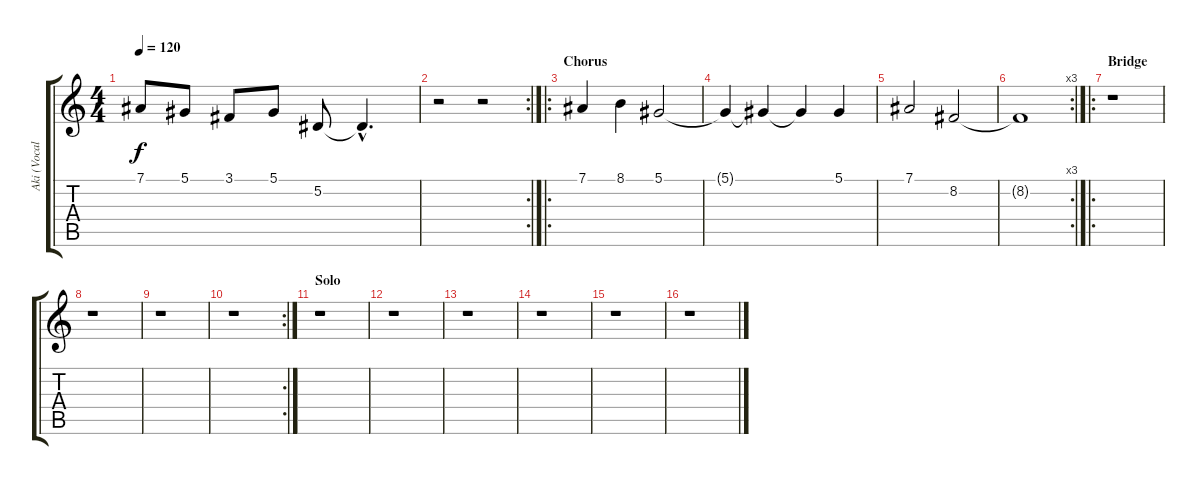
\track ("Aki (Vocals)" "Aki (Vocal") {instrument oboe}
\staff {score tabs}
\tuning (Eb4 Bb3 Gb3 Db3 Ab2 Eb2) {hide}
\ts (4 4)
\tempo 120
\clef g2
\ks c
7.1.8{dy f} 5.1.8 3.1.8 5.1.8 5.2.8 5.2{hac t}.4{d} |
\rc 2
r.2 r.2 |
\ro
\section ("" "Chorus")
7.1.4 8.1.4 5.1.2 |
5.1{t}.4 5.1{t}.4 5.1{t}.4 5.1.4 |
7.1.2 8.2.2 |
\rc 3
8.2{t}.1 |
\ro
\section ("" "Bridge")
r.1 |
r.1 |
r.1 |
\rc 2
r.1 |
\section ("" "Solo")
r.1 |
r.1 |
r.1 |
r.1 |
r.1 |
r.1
